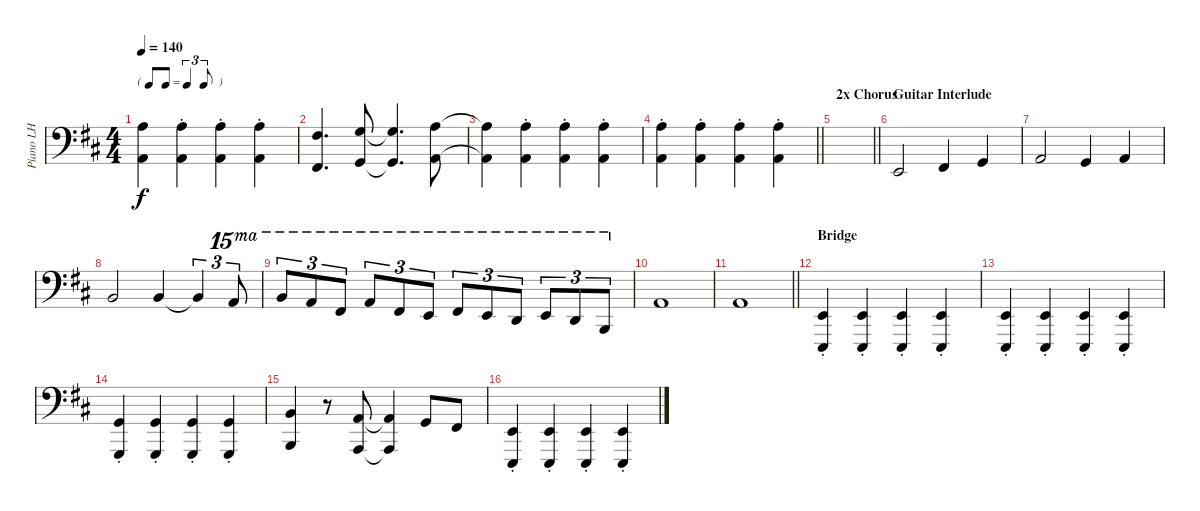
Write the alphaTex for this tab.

\track ("Piano LH" "Piano LH") {instrument brightacousticpiano}
\staff {score}
\tuning (G2 D2 A1 E1) {hide}
\ts (4 4)
\tf triplet8th
\tempo 140
\clef f4
\ks d
(14.1{t} 12.3{t}).4{dy f} (14.1{st} 12.3{st}).4 (14.1{st} 12.3{st}).4 (14.1{st} 12.3{st}).4 |
(11.1 9.3).4{d} (12.1 10.3).8 (12.1{t} 10.3{t}).4{d} (14.1 12.3).8 |
(14.1{t} 12.3{t}).4 (14.1{st} 12.3{st}).4 (14.1{st} 12.3{st}).4 (14.1{st} 12.3{st}).4 |
\barLineRight lightlight
(14.1{st} 12.3{st}).4 (14.1{st} 12.3{st}).4 (14.1{st} 12.3{st}).4 (14.1{st} 12.3{st}).4 |
\section ("" "2x Chorus")
\barLineRight lightlight
|
\section ("" "Guitar Interlude")
7.3.2 9.3.4 10.3.4 |
12.3.2 10.3.4 12.3.4 |
14.3.2 14.3.4 14.3{t}.4{tu (3 2)} 26.1.8{tu (3 2) ot 15ma} |
28.1.8{tu (3 2) ot 15ma} 26.1.8{tu (3 2) ot 15ma} 28.2.8{tu (3 2) ot 15ma} 26.1.8{tu (3 2) ot 15ma} 28.2.8{tu (3 2) ot 15ma} 26.2.8{tu (3 2) ot 15ma} 28.2.8{tu (3 2) ot 15ma} 26.2.8{tu (3 2) ot 15ma} 29.3.8{tu (3 2) ot 15ma} 26.2.8{tu (3 2) ot 15ma} 29.3.8{tu (3 2) ot 15ma} 26.3.8{tu (3 2) ot 15ma} |
7.2.1 |
\barLineRight lightlight
7.2.1 |
\section ("" "Bridge")
(2.2{st} 0.4{st}).4 (2.2{st} 0.4{st}).4 (2.2{st} 0.4{st}).4 (2.2{st} 0.4{st}).4 |
(2.2{st} 0.4{st}).4 (2.2{st} 0.4{st}).4 (2.2{st} 0.4{st}).4 (2.2{st} 0.4{st}).4 |
(5.2{st} 3.4{st}).4 (5.2{st} 3.4{st}).4 (5.2{st} 3.4{st}).4 (5.2{st} 3.4{st}).4 |
(4.1 2.3).4 r.8 (2.1 0.3).8 (2.1{t} 0.3{t}).4 5.2.8 4.2.8 |
(2.2{st} 0.4{st}).4 (2.2{st} 0.4{st}).4 (2.2{st} 0.4{st}).4 (2.2{st} 0.4{st}).4
